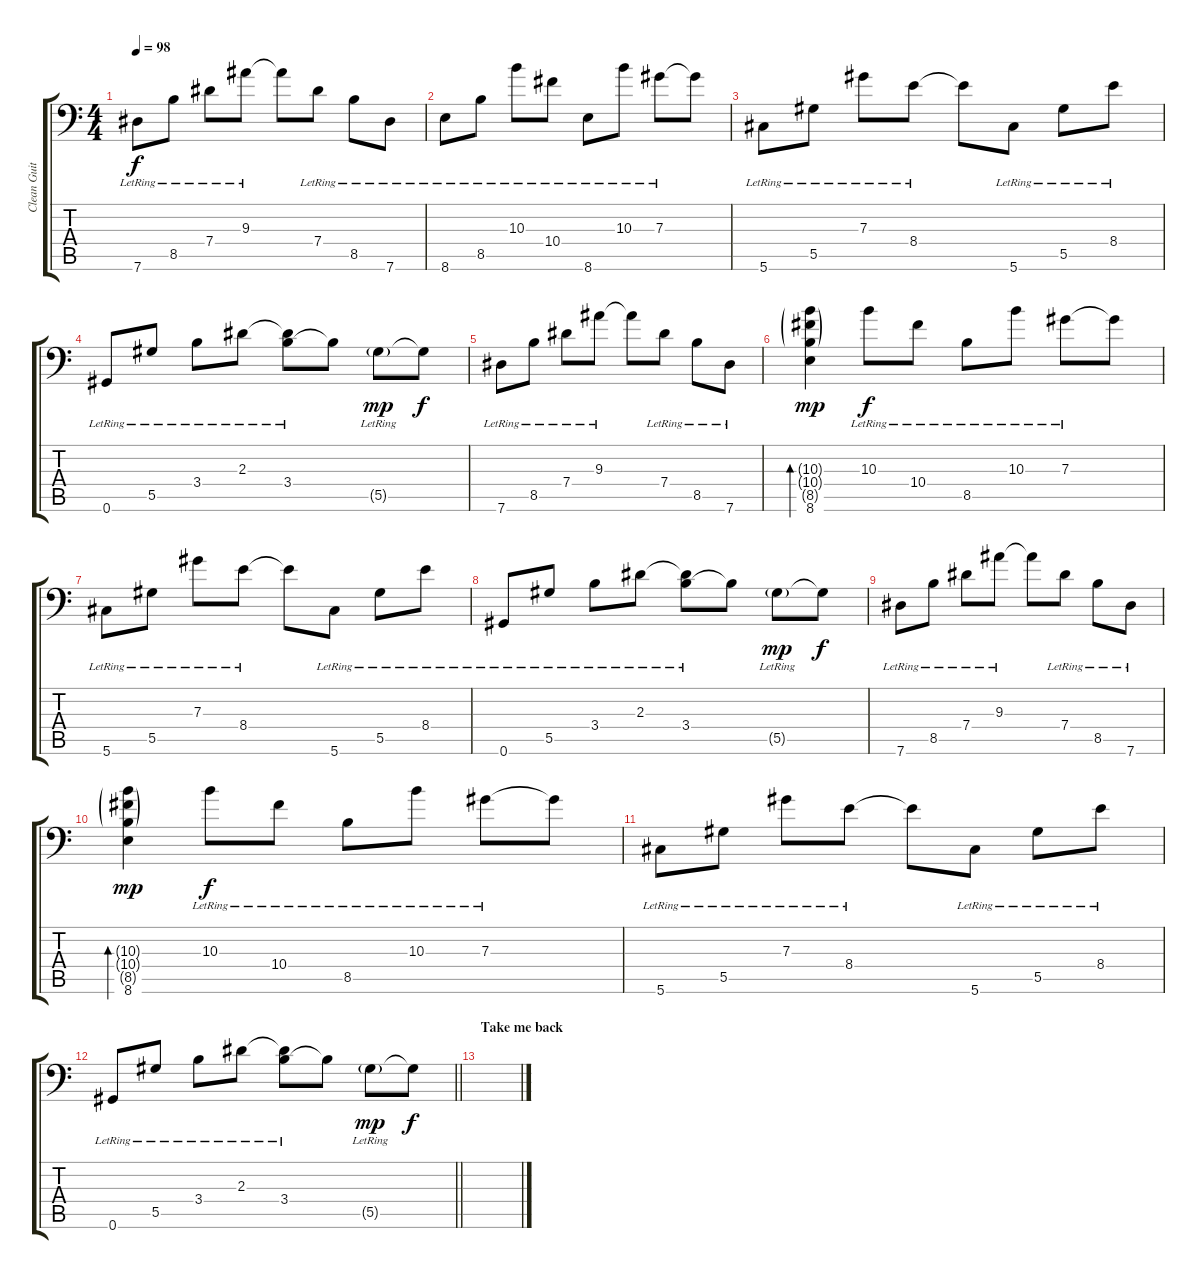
\track ("Clean Guitar" "Clean Guit") {instrument electricguitarjazz}
\staff {score tabs}
\tuning (Bb3 F3 Db3 Ab2 Eb2 Ab1) {hide}
\ts (4 4)
\tempo 98
\clef f4
\ks c
7.6{lr}.8{dy f} 8.5{lr}.8 7.4{lr}.8 9.3{lr}.8 9.3{t}.8 7.4{lr}.8 8.5{lr}.8 7.6{lr}.8 |
8.6{lr}.8 8.5{lr}.8 10.3{lr}.8 10.4{lr}.8 8.6{lr}.8 10.3{lr}.8 7.3{lr}.8 7.3{t}.8 |
5.6{lr}.8 5.5{lr}.8 7.3{lr}.8 8.4{lr}.8 8.4{t}.8 5.6{lr}.8 5.5{lr}.8 8.4{lr}.8 |
0.6{lr}.8 5.5{lr}.8 3.4{lr}.8 2.3{lr}.8 (2.3{t} 3.4{lr}).8 3.4{t}.8 5.5{g lr}.8{dy mp} 5.5{t}.8{dy f} |
7.6{lr}.8 8.5{lr}.8 7.4{lr}.8 9.3{lr}.8 9.3{t}.8 7.4{lr}.8 8.5{lr}.8 7.6{lr}.8 |
(10.3{g} 10.4{g} 8.5{g} 8.6).4{bd 120 dy mp} 10.3{lr}.8{dy f} 10.4{lr}.8 8.5{lr}.8 10.3{lr}.8 7.3{lr}.8 7.3{t}.8 |
5.6{lr}.8 5.5{lr}.8 7.3{lr}.8 8.4{lr}.8 8.4{t}.8 5.6{lr}.8 5.5{lr}.8 8.4{lr}.8 |
0.6{lr}.8 5.5{lr}.8 3.4{lr}.8 2.3{lr}.8 (2.3{t} 3.4{lr}).8 3.4{t}.8 5.5{g lr}.8{dy mp} 5.5{t}.8{dy f} |
7.6{lr}.8 8.5{lr}.8 7.4{lr}.8 9.3{lr}.8 9.3{t}.8 7.4{lr}.8 8.5{lr}.8 7.6{lr}.8 |
(10.3{g} 10.4{g} 8.5{g} 8.6).4{bd 120 dy mp} 10.3{lr}.8{dy f} 10.4{lr}.8 8.5{lr}.8 10.3{lr}.8 7.3{lr}.8 7.3{t}.8 |
5.6{lr}.8 5.5{lr}.8 7.3{lr}.8 8.4{lr}.8 8.4{t}.8 5.6{lr}.8 5.5{lr}.8 8.4{lr}.8 |
\barLineRight lightlight
0.6{lr}.8 5.5{lr}.8 3.4{lr}.8 2.3{lr}.8 (2.3{t} 3.4{lr}).8 3.4{t}.8 5.5{g lr}.8{dy mp} 5.5{t}.8{dy f} |
\section ("" "Take me back")
